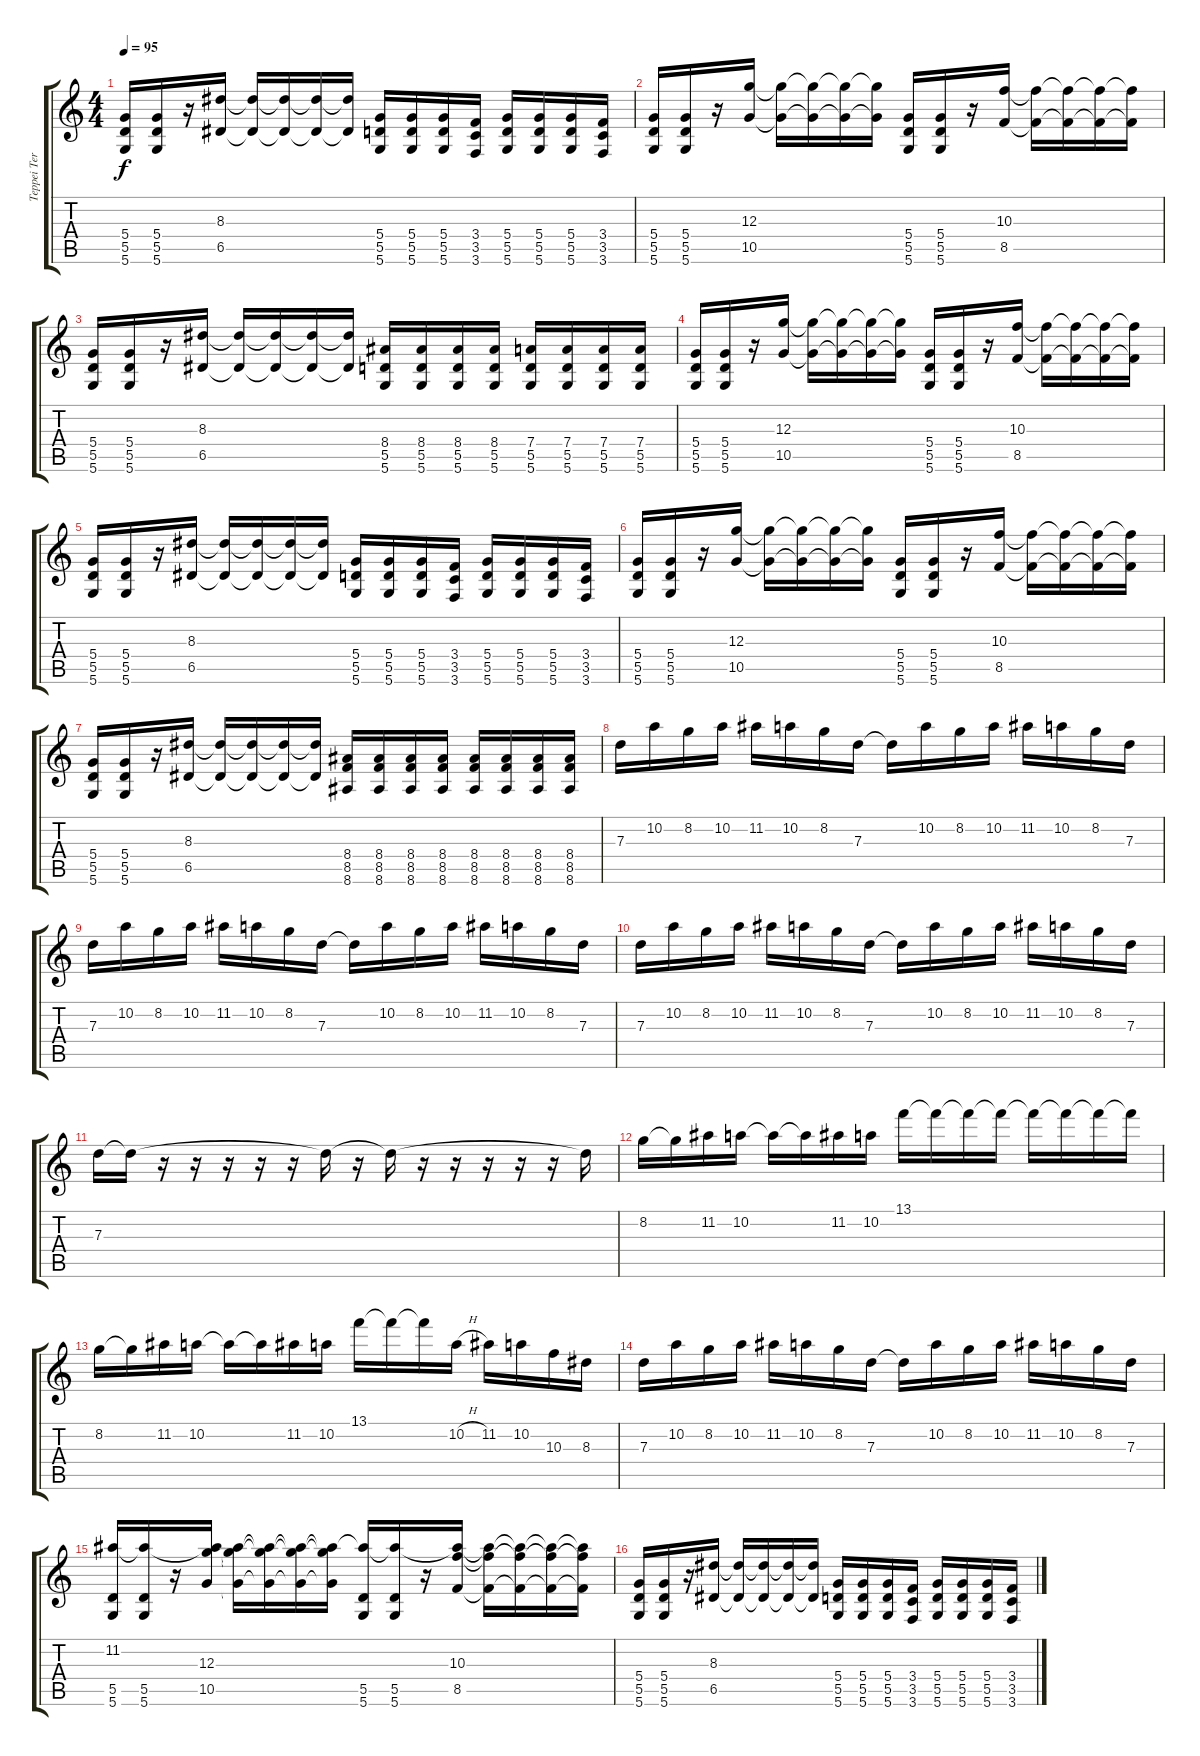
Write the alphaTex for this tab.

\track ("Teppei Teranishi" "Teppei Ter") {instrument overdrivenguitar}
\staff {score tabs}
\tuning (E4 B3 G3 D3 A2 D2) {hide}
\ts (4 4)
\tempo 95
\clef g2
\ks c
(5.4 5.5 5.6).16{dy f} (5.4 5.5 5.6).16 r.16 (8.3 6.5).16 (8.3{t} 6.5{t}).16 (8.3{t} 6.5{t}).16 (8.3{t} 6.5{t}).16 (8.3{t} 6.5{t}).16 (5.4 5.5 5.6).16 (5.4 5.5 5.6).16 (5.4 5.5 5.6).16 (3.4 3.5 3.6).16 (5.4 5.5 5.6).16 (5.4 5.5 5.6).16 (5.4 5.5 5.6).16 (3.4 3.5 3.6).16 |
(5.4 5.5 5.6).16 (5.4 5.5 5.6).16 r.16 (12.3 10.5).16 (12.3{t} 10.5{t}).16 (12.3{t} 10.5{t}).16 (12.3{t} 10.5{t}).16 (12.3{t} 10.5{t}).16 (5.4 5.5 5.6).16 (5.4 5.5 5.6).16 r.16 (10.3 8.5).16 (10.3{t} 8.5{t}).16 (10.3{t} 8.5{t}).16 (10.3{t} 8.5{t}).16 (10.3{t} 8.5{t}).16 |
(5.4 5.5 5.6).16 (5.4 5.5 5.6).16 r.16 (8.3 6.5).16 (8.3{t} 6.5{t}).16 (8.3{t} 6.5{t}).16 (8.3{t} 6.5{t}).16 (8.3{t} 6.5{t}).16 (8.4 5.5 5.6).16 (8.4 5.5 5.6).16 (8.4 5.5 5.6).16 (8.4 5.5 5.6).16 (7.4 5.5 5.6).16 (7.4 5.5 5.6).16 (7.4 5.5 5.6).16 (7.4 5.5 5.6).16 |
(5.4 5.5 5.6).16 (5.4 5.5 5.6).16 r.16 (12.3 10.5).16 (12.3{t} 10.5{t}).16 (12.3{t} 10.5{t}).16 (12.3{t} 10.5{t}).16 (12.3{t} 10.5{t}).16 (5.4 5.5 5.6).16 (5.4 5.5 5.6).16 r.16 (10.3 8.5).16 (10.3{t} 8.5{t}).16 (10.3{t} 8.5{t}).16 (10.3{t} 8.5{t}).16 (10.3{t} 8.5{t}).16 |
(5.4 5.5 5.6).16 (5.4 5.5 5.6).16 r.16 (8.3 6.5).16 (8.3{t} 6.5{t}).16 (8.3{t} 6.5{t}).16 (8.3{t} 6.5{t}).16 (8.3{t} 6.5{t}).16 (5.4 5.5 5.6).16 (5.4 5.5 5.6).16 (5.4 5.5 5.6).16 (3.4 3.5 3.6).16 (5.4 5.5 5.6).16 (5.4 5.5 5.6).16 (5.4 5.5 5.6).16 (3.4 3.5 3.6).16 |
(5.4 5.5 5.6).16 (5.4 5.5 5.6).16 r.16 (12.3 10.5).16 (12.3{t} 10.5{t}).16 (12.3{t} 10.5{t}).16 (12.3{t} 10.5{t}).16 (12.3{t} 10.5{t}).16 (5.4 5.5 5.6).16 (5.4 5.5 5.6).16 r.16 (10.3 8.5).16 (10.3{t} 8.5{t}).16 (10.3{t} 8.5{t}).16 (10.3{t} 8.5{t}).16 (10.3{t} 8.5{t}).16 |
(5.4 5.5 5.6).16 (5.4 5.5 5.6).16 r.16 (8.3 6.5).16 (8.3{t} 6.5{t}).16 (8.3{t} 6.5{t}).16 (8.3{t} 6.5{t}).16 (8.3{t} 6.5{t}).16 (8.4 8.5 8.6).16 (8.4 8.5 8.6).16 (8.4 8.5 8.6).16 (8.4 8.5 8.6).16 (8.4 8.5 8.6).16 (8.4 8.5 8.6).16 (8.4 8.5 8.6).16 (8.4 8.5 8.6).16 |
7.3.16 10.2.16 8.2.16 10.2.16 11.2.16 10.2.16 8.2.16 7.3.16 7.3{t}.16 10.2.16 8.2.16 10.2.16 11.2.16 10.2.16 8.2.16 7.3.16 |
7.3.16 10.2.16 8.2.16 10.2.16 11.2.16 10.2.16 8.2.16 7.3.16 7.3{t}.16 10.2.16 8.2.16 10.2.16 11.2.16 10.2.16 8.2.16 7.3.16 |
7.3.16 10.2.16 8.2.16 10.2.16 11.2.16 10.2.16 8.2.16 7.3.16 7.3{t}.16 10.2.16 8.2.16 10.2.16 11.2.16 10.2.16 8.2.16 7.3.16 |
7.3.16 7.3{t}.16 r.16 r.16 r.16 r.16 r.16 7.3{t}.16 r.16 7.3{t}.16 r.16 r.16 r.16 r.16 r.16 7.3{t}.16 |
8.2.16 8.2{t}.16 11.2.16 10.2.16 10.2{t}.16 10.2{t}.16 11.2.16 10.2.16 13.1.16 13.1{t}.16 13.1{t}.16 13.1{t}.16 13.1{t}.16 13.1{t}.16 13.1{t}.16 13.1{t}.16 |
8.2.16 8.2{t}.16 11.2.16 10.2.16 10.2{t}.16 10.2{t}.16 11.2.16 10.2.16 13.1.16 13.1{t}.16 13.1{t}.16 10.2{h}.16 11.2.16 10.2.16 10.3.16 8.3.16 |
7.3.16 10.2.16 8.2.16 10.2.16 11.2.16 10.2.16 8.2.16 7.3.16 7.3{t}.16 10.2.16 8.2.16 10.2.16 11.2.16 10.2.16 8.2.16 7.3.16 |
(11.2 5.5 5.6).16 (11.2{t} 5.5 5.6).16 r.16 (11.2{t} 12.3 10.5).16 (11.2{t} 12.3{t} 10.5{t}).16 (11.2{t} 12.3{t} 10.5{t}).16 (11.2{t} 12.3{t} 10.5{t}).16 (11.2{t} 12.3{t} 10.5{t}).16 (11.2{t} 5.5 5.6).16 (11.2{t} 5.5 5.6).16 r.16 (11.2{t} 10.3 8.5).16 (11.2{t} 10.3{t} 8.5{t}).16 (11.2{t} 10.3{t} 8.5{t}).16 (11.2{t} 10.3{t} 8.5{t}).16 (11.2{t} 10.3{t} 8.5{t}).16 |
(5.4 5.5 5.6).16 (5.4 5.5 5.6).16 r.16 (8.3 6.5).16 (8.3{t} 6.5{t}).16 (8.3{t} 6.5{t}).16 (8.3{t} 6.5{t}).16 (8.3{t} 6.5{t}).16 (5.4 5.5 5.6).16 (5.4 5.5 5.6).16 (5.4 5.5 5.6).16 (3.4 3.5 3.6).16 (5.4 5.5 5.6).16 (5.4 5.5 5.6).16 (5.4 5.5 5.6).16 (3.4 3.5 3.6).16
